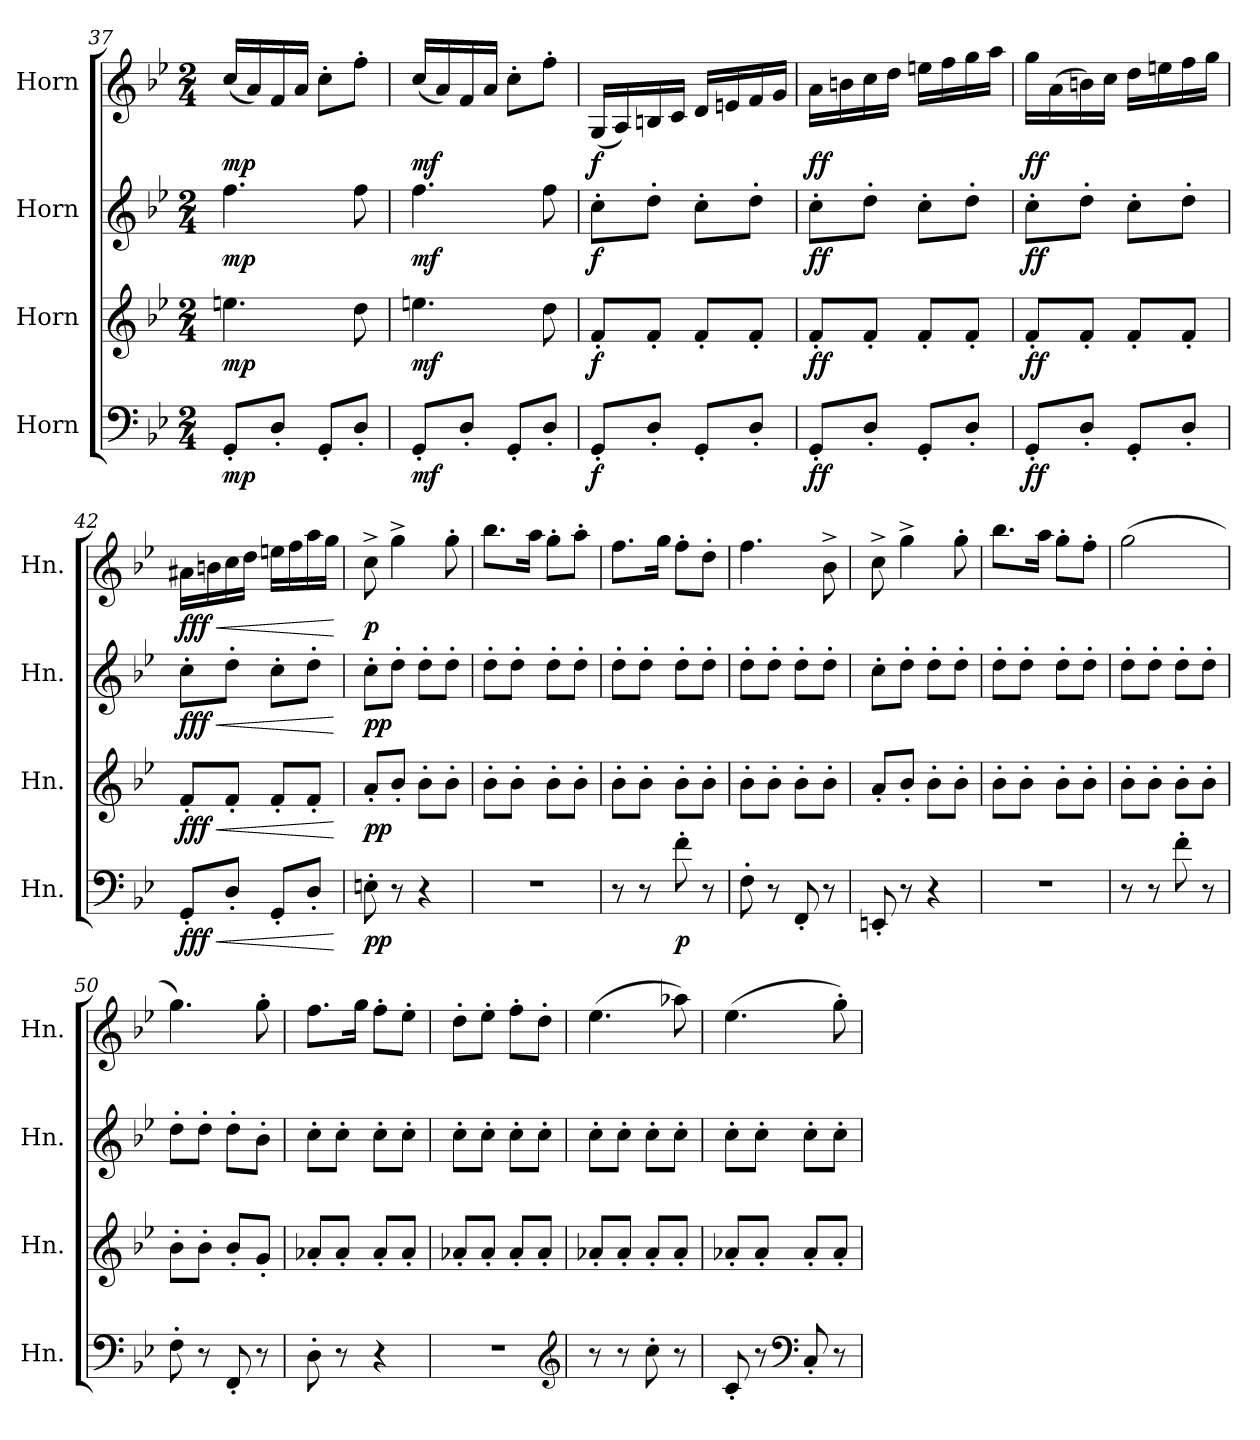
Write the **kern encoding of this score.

**kern	**dynam	**kern	**dynam	**kern	**dynam	**kern	**dynam
*part4	*part4	*part3	*part3	*part2	*part2	*part1	*part1
*staff4	*staff4	*staff3	*staff3	*staff2	*staff2	*staff1	*staff1
*I"Horn	*	*I"Horn	*	*I"Horn	*	*I"Horn	*
*I'Hn.	*	*I'Hn.	*	*I'Hn.	*	*I'Hn.	*
*clefF4	*	*clefG2	*	*clefG2	*	*clefG2	*
*ITrd4c7	*	*ITrd4c7	*	*ITrd4c7	*	*ITrd4c7	*
*k[b-e-a-]	*	*k[b-e-a-]	*	*k[b-e-a-]	*	*k[b-e-a-]	*
*E-:	*	*E-:	*	*E-:	*	*E-:	*
*M2/4	*	*M2/4	*	*M2/4	*	*M2/4	*
=37	=37	=37	=37	=37	=37	=37	=37
!	!LO:DY:b	!	!LO:DY:b	!	!LO:DY:b	!	!LO:DY:b
8CC'/L	mp	4.an\	mp	4.b-\	mp	(16f/LL	mp
.	.	.	.	.	.	16d/)	.
8GG'/J	.	.	.	.	.	16B-/	.
.	.	.	.	.	.	16d/JJ	.
8CC'/L	.	.	.	.	.	8f'\L	.
8GG'/J	.	8g\	.	8b-\	.	8b-'\J	.
=38	=38	=38	=38	=38	=38	=38	=38
!	!LO:DY:b	!	!LO:DY:b	!	!LO:DY:b	!	!LO:DY:b
8CC'/L	mf	4.an\	mf	4.b-\	mf	(16f/LL	mf
.	.	.	.	.	.	16d/)	.
8GG'/J	.	.	.	.	.	16B-/	.
.	.	.	.	.	.	16d/JJ	.
8CC'/L	.	.	.	.	.	8f'\L	.
8GG'/J	.	8g\	.	8b-\	.	8b-'\J	.
!!LO:PB:g=z
=39	=39	=39	=39	=39	=39	=39	=39
!	!LO:DY:b	!	!LO:DY:b	!	!LO:DY:b	!	!LO:DY:b
8CC'/L	f	8B-'/L	f	8f'\L	f	(16C/LL	f
.	.	.	.	.	.	16D/)	.
8GG'/J	.	8B-'/J	.	8g'\J	.	16En/	.
.	.	.	.	.	.	16F/JJ	.
8CC'/L	.	8B-'/L	.	8f'\L	.	16G/LL	.
.	.	.	.	.	.	16An/	.
8GG'/J	.	8B-'/J	.	8g'\J	.	16B-/	.
.	.	.	.	.	.	16c/JJ	.
=40	=40	=40	=40	=40	=40	=40	=40
!	!LO:DY:b	!	!LO:DY:b	!	!LO:DY:b	!	!LO:DY:b
8CC'/L	ff	8B-'/L	ff	8f'\L	ff	16d\LL	ff
.	.	.	.	.	.	16en\	.
8GG'/J	.	8B-'/J	.	8g'\J	.	16f\	.
.	.	.	.	.	.	16g\JJ	.
8CC'/L	.	8B-'/L	.	8f'\L	.	16an\LL	.
.	.	.	.	.	.	16b-\	.
8GG'/J	.	8B-'/J	.	8g'\J	.	16cc\	.
.	.	.	.	.	.	16dd\JJ	.
=41	=41	=41	=41	=41	=41	=41	=41
!	!LO:DY:b	!	!LO:DY:b	!	!LO:DY:b	!	!LO:DY:b
8CC'/L	ff	8B-'/L	ff	8f'\L	ff	16cc\LL	ff
.	.	.	.	.	.	(16d\	.
8GG'/J	.	8B-'/J	.	8g'\J	.	16en\)	.
.	.	.	.	.	.	16f\JJ	.
8CC'/L	.	8B-'/L	.	8f'\L	.	16g\LL	.
.	.	.	.	.	.	16an\	.
8GG'/J	.	8B-'/J	.	8g'\J	.	16b-\	.
.	.	.	.	.	.	16cc\JJ	.
=42	=42	=42	=42	=42	=42	=42	=42
!	!LO:HP:b	!	!LO:HP:b	!	!LO:HP:b	!	!LO:HP:b
!	!LO:DY:n=1:b	!	!LO:DY:n=1:b	!	!LO:DY:n=1:b	!	!LO:DY:n=1:b
8CC'/L	< fff	8B-'/L	< fff	8f'\L	< fff	16d#X\LL	< fff
.	.	.	.	.	.	16en\	.
8GG'/J	.	8B-'/J	.	8g'\J	.	16f\	.
.	.	.	.	.	.	16g\JJ	.
8CC'/L	.	8B-'/L	.	8f'\L	.	16an\LL	.
.	.	.	.	.	.	16b-\	.
8GG'/J	.	8B-'/J	.	8g'\J	.	16dd\	.
.	.	.	.	.	.	16cc\JJ	.
.	[	.	[	.	[	.	[
=43	=43	=43	=43	=43	=43	=43	=43
!	!LO:DY:b	!	!LO:DY:b	!	!LO:DY:b	!	!LO:DY:b
8AAn'\	pp	8d'/L	pp	8f'\L	pp	8f^\	p
8r	.	8e-'/J	.	8g'\J	.	4cc^\	.
4r	.	8e-'\L	.	8g'\L	.	.	.
.	.	8e-'\J	.	8g'\J	.	8cc'\	.
!!LO:LB:g=z
=44	=44	=44	=44	=44	=44	=44	=44
2r	.	8e-'\L	.	8g'\L	.	8.ee-\L	.
.	.	8e-'\J	.	8g'\J	.	.	.
.	.	.	.	.	.	16dd\Jk	.
.	.	8e-'\L	.	8g'\L	.	8cc'\L	.
.	.	8e-'\J	.	8g'\J	.	8dd'\J	.
=45	=45	=45	=45	=45	=45	=45	=45
8r	.	8e-'\L	.	8g'\L	.	8.b-\L	.
8r	.	8e-'\J	.	8g'\J	.	.	.
.	.	.	.	.	.	16cc\Jk	.
!	!LO:DY:b	!	!	!	!	!	!
8B-'\	p	8e-'\L	.	8g'\L	.	8b-'\L	.
8r	.	8e-'\J	.	8g'\J	.	8g'\J	.
=46	=46	=46	=46	=46	=46	=46	=46
8BB-'\	.	8e-'\L	.	8g'\L	.	4.b-\	.
8r	.	8e-'\J	.	8g'\J	.	.	.
8BBB-'/	.	8e-'\L	.	8g'\L	.	.	.
8r	.	8e-'\J	.	8g'\J	.	8e-^\	.
=47	=47	=47	=47	=47	=47	=47	=47
8AAAn'/	.	8d'/L	.	8f'\L	.	8f^\	.
8r	.	8e-'/J	.	8g'\J	.	4cc^\	.
4r	.	8e-'\L	.	8g'\L	.	.	.
.	.	8e-'\J	.	8g'\J	.	8cc'\	.
=48	=48	=48	=48	=48	=48	=48	=48
2r	.	8e-'\L	.	8g'\L	.	8.ee-\L	.
.	.	8e-'\J	.	8g'\J	.	.	.
.	.	.	.	.	.	16dd\Jk	.
.	.	8e-'\L	.	8g'\L	.	8cc'\L	.
.	.	8e-'\J	.	8g'\J	.	8b-'\J	.
=49	=49	=49	=49	=49	=49	=49	=49
8r	.	8e-'\L	.	8g'\L	.	(2cc\	.
8r	.	8e-'\J	.	8g'\J	.	.	.
8B-'\	.	8e-'\L	.	8g'\L	.	.	.
8r	.	8e-'\J	.	8g'\J	.	.	.
=50	=50	=50	=50	=50	=50	=50	=50
8BB-'\	.	8e-'\L	.	8g'\L	.	4.cc\)	.
8r	.	8e-'\J	.	8g'\J	.	.	.
8BBB-'/	.	8e-'/L	.	8g'\L	.	.	.
8r	.	8c'/J	.	8e-'\J	.	8cc'\	.
=51	=51	=51	=51	=51	=51	=51	=51
8GG'\	.	8d-X'/L	.	8f'\L	.	8.b-\L	.
8r	.	8d-'/J	.	8f'\J	.	.	.
.	.	.	.	.	.	16cc\Jk	.
4r	.	8d-'/L	.	8f'\L	.	8b-'\L	.
.	.	8d-'/J	.	8f'\J	.	8a-'\J	.
!!LO:LB:g=z
=52	=52	=52	=52	=52	=52	=52	=52
2r	.	8d-X'/L	.	8f'\L	.	8g'\L	.
.	.	8d-'/J	.	8f'\J	.	8a-'\J	.
.	.	8d-'/L	.	8f'\L	.	8b-'\L	.
.	.	8d-'/J	.	8f'\J	.	8g'\J	.
*clefG2	*	*	*	*	*	*	*
=53	=53	=53	=53	=53	=53	=53	=53
8r	.	8d-X'/L	.	8f'\L	.	(4.a-\	.
8r	.	8d-'/J	.	8f'\J	.	.	.
8f'\	.	8d-'/L	.	8f'\L	.	.	.
8r	.	8d-'/J	.	8f'\J	.	8dd-X\)	.
=54	=54	=54	=54	=54	=54	=54	=54
8F'/	.	8d-X'/L	.	8f'\L	.	(4.a-\	.
8r	.	8d-'/J	.	8f'\J	.	.	.
*clefF4	*	*	*	*	*	*	*
8FF'/	.	8d-'/L	.	8f'\L	.	.	.
8r	.	8d-'/J	.	8f'\J	.	8cc'\)	.
=	=	=	=	=	=	=	=
*-	*-	*-	*-	*-	*-	*-	*-
